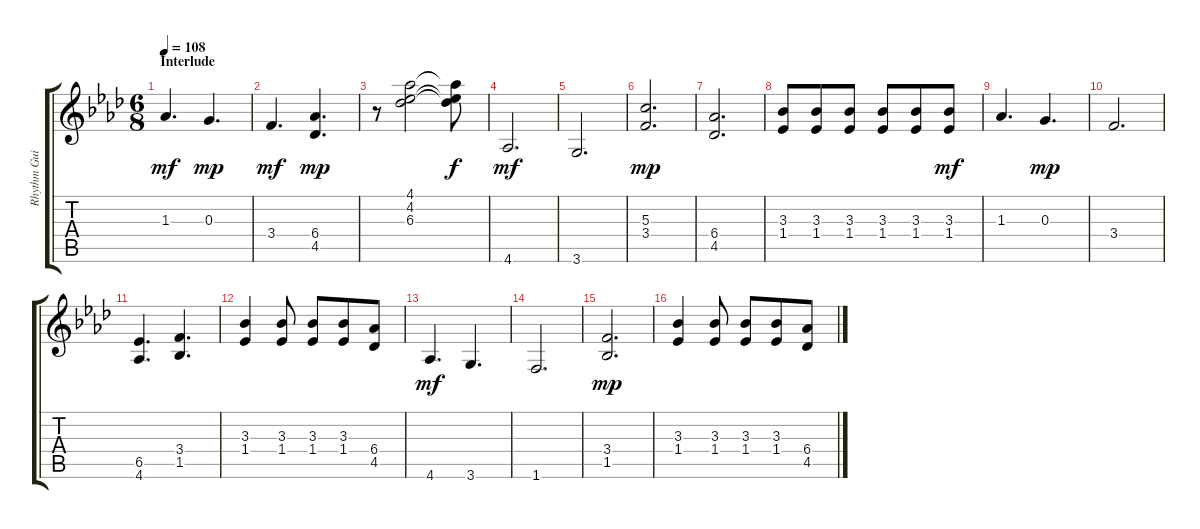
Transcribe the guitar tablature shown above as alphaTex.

\track ("Rhythm Guitar #1" "Rhythm Gui") {instrument overdrivenguitar}
\staff {score tabs}
\tuning (E4 B3 G3 D3 A2 E2) {hide}
\ts (6 8)
\section ("" "Interlude")
\tempo 108
\clef g2
\ks ab
1.3.4{d dy mf} 0.3.4{d dy mp} |
3.4.4{d dy mf} (6.4 4.5).4{d dy mp} |
r.8 (4.1 4.2 6.3).2 (4.1{t} 4.2{t} 6.3{t}).8{dy f} |
4.6.2{d dy mf} |
3.6.2{d} |
(5.3 3.4).2{d dy mp} |
(6.4 4.5).2{d} |
(3.3 1.4).8 (3.3 1.4).8 (3.3 1.4).8 (3.3 1.4).8 (3.3 1.4).8 (3.3 1.4).8{dy mf} |
1.3.4{d} 0.3.4{d dy mp} |
3.4.2{d} |
(6.5 4.6).4{d} (3.4 1.5).4{d} |
(3.3 1.4).4 (3.3 1.4).8 (3.3 1.4).8 (3.3 1.4).8 (6.4 4.5).8 |
4.6.4{d dy mf} 3.6.4{d} |
1.6.2{d} |
(3.4 1.5).2{d dy mp} |
(3.3 1.4).4 (3.3 1.4).8 (3.3 1.4).8 (3.3 1.4).8 (6.4 4.5).8
